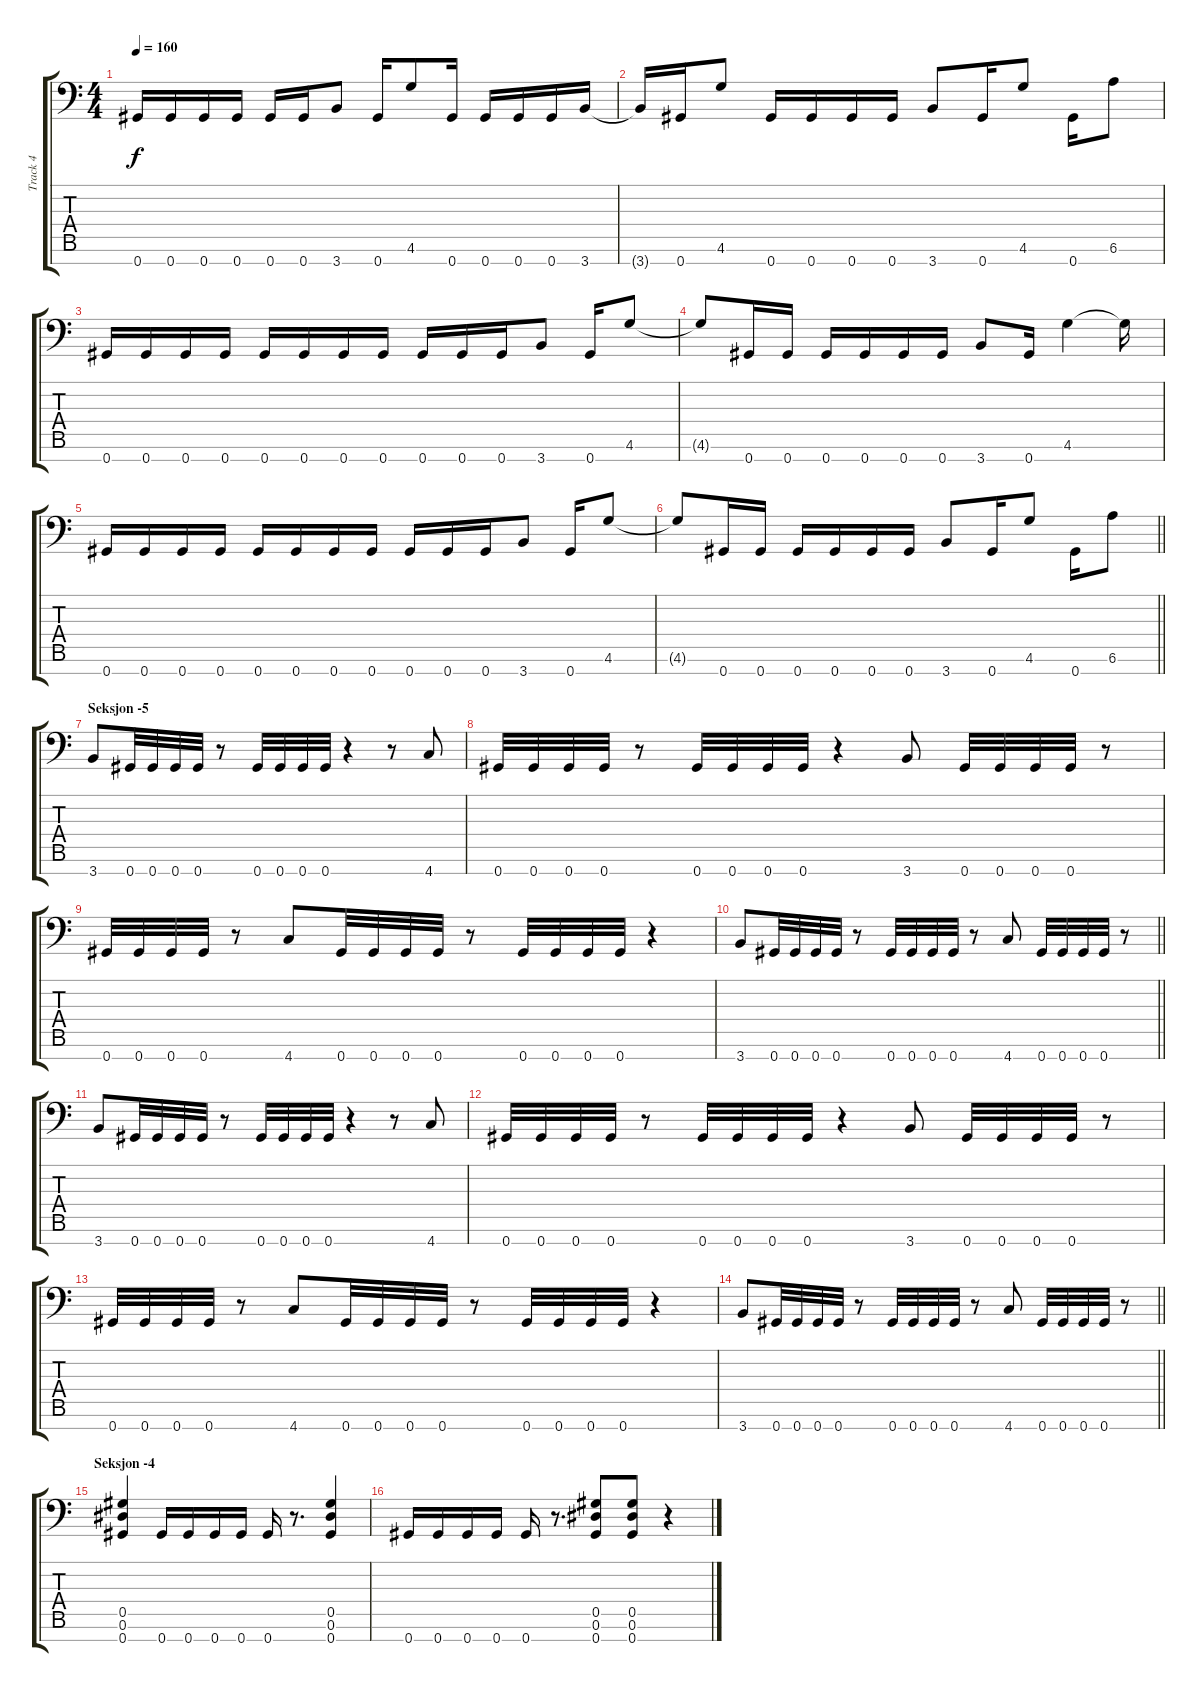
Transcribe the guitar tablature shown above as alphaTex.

\track ("Track 4" "Track 4") {instrument distortionguitar}
\staff {score tabs}
\tuning (Eb4 Bb3 Gb3 Db3 Ab2 Eb2 Ab1) {hide}
\ts (4 4)
\tempo 160
\clef f4
\ks c
0.7.16{dy f} 0.7.16 0.7.16 0.7.16 0.7.16 0.7.16 3.7.8 0.7.16 4.6.8 0.7.16 0.7.16 0.7.16 0.7.16 3.7.16 |
3.7{t}.16 0.7.16 4.6.8 0.7.16 0.7.16 0.7.16 0.7.16 3.7.8 0.7.16 4.6.8 0.7.16 6.6.8 |
0.7.16 0.7.16 0.7.16 0.7.16 0.7.16 0.7.16 0.7.16 0.7.16 0.7.16 0.7.16 0.7.16 3.7.8 0.7.16 4.6.8 |
4.6{t}.8 0.7.16 0.7.16 0.7.16 0.7.16 0.7.16 0.7.16 3.7.8 0.7.16 4.6.4 4.6{t}.16 |
0.7.16 0.7.16 0.7.16 0.7.16 0.7.16 0.7.16 0.7.16 0.7.16 0.7.16 0.7.16 0.7.16 3.7.8 0.7.16 4.6.8 |
\barLineRight lightlight
4.6{t}.8 0.7.16 0.7.16 0.7.16 0.7.16 0.7.16 0.7.16 3.7.8 0.7.16 4.6.8 0.7.16 6.6.8 |
\section ("" "Seksjon -5")
3.7.8 0.7.32 0.7.32 0.7.32 0.7.32 r.8 0.7.32 0.7.32 0.7.32 0.7.32 r.4 r.8 4.7.8 |
0.7.32 0.7.32 0.7.32 0.7.32 r.8 0.7.32 0.7.32 0.7.32 0.7.32 r.4 3.7.8 0.7.32 0.7.32 0.7.32 0.7.32 r.8 |
0.7.32 0.7.32 0.7.32 0.7.32 r.8 4.7.8 0.7.32 0.7.32 0.7.32 0.7.32 r.8 0.7.32 0.7.32 0.7.32 0.7.32 r.4 |
\barLineRight lightlight
3.7.8 0.7.32 0.7.32 0.7.32 0.7.32 r.8 0.7.32 0.7.32 0.7.32 0.7.32 r.8 4.7.8 0.7.32 0.7.32 0.7.32 0.7.32 r.8 |
3.7.8 0.7.32 0.7.32 0.7.32 0.7.32 r.8 0.7.32 0.7.32 0.7.32 0.7.32 r.4 r.8 4.7.8 |
0.7.32 0.7.32 0.7.32 0.7.32 r.8 0.7.32 0.7.32 0.7.32 0.7.32 r.4 3.7.8 0.7.32 0.7.32 0.7.32 0.7.32 r.8 |
0.7.32 0.7.32 0.7.32 0.7.32 r.8 4.7.8 0.7.32 0.7.32 0.7.32 0.7.32 r.8 0.7.32 0.7.32 0.7.32 0.7.32 r.4 |
\barLineRight lightlight
3.7.8 0.7.32 0.7.32 0.7.32 0.7.32 r.8 0.7.32 0.7.32 0.7.32 0.7.32 r.8 4.7.8 0.7.32 0.7.32 0.7.32 0.7.32 r.8 |
\section ("" "Seksjon -4")
(0.5 0.6 0.7).4 0.7.16 0.7.16 0.7.16 0.7.16 0.7.16 r.8{d} (0.5 0.6 0.7).4 |
0.7.16 0.7.16 0.7.16 0.7.16 0.7.16 r.8{d} (0.5 0.6 0.7).8 (0.5 0.6 0.7).8 r.4
